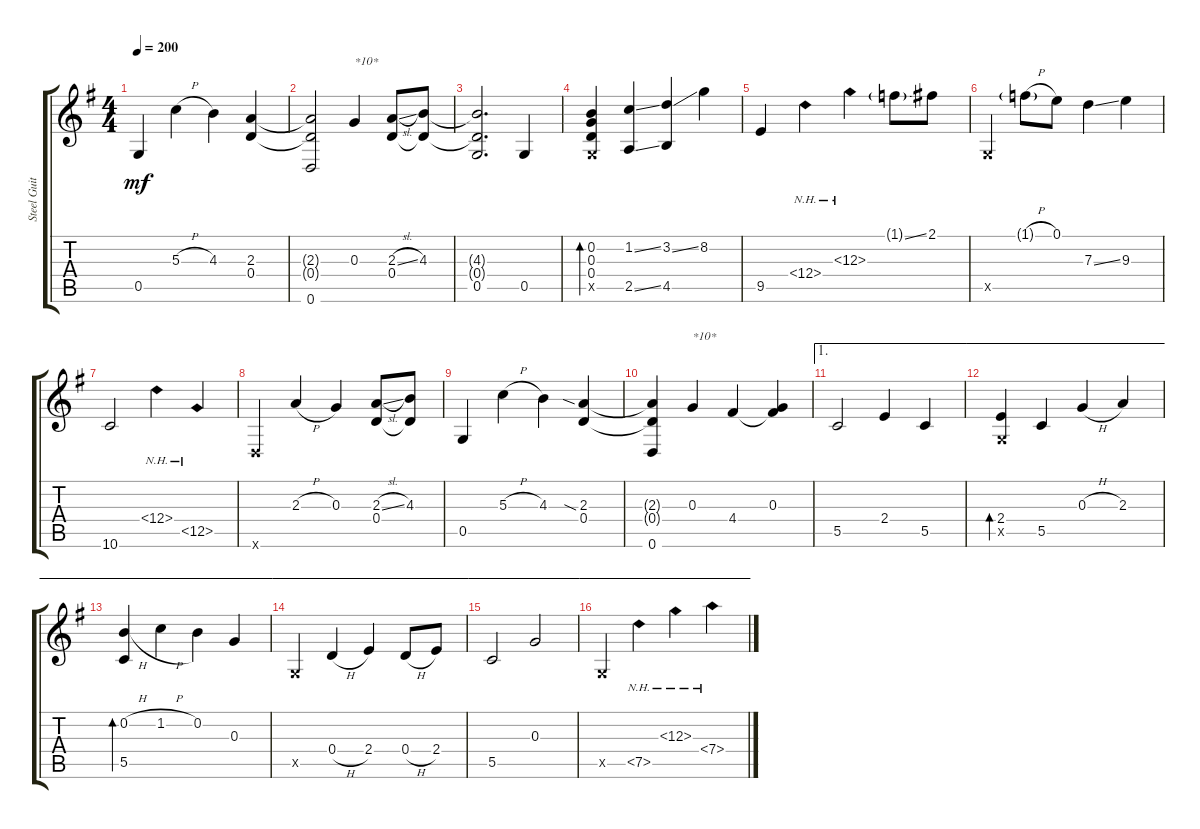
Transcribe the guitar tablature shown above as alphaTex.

\track ("Steel Guitar" "Steel Guit") {instrument acousticguitarsteel}
\staff {score tabs}
\tuning (E4 B3 G3 D3 G2 D2) {hide}
\ts (4 4)
\tempo 200
\clef g2
\ks g
0.5.4{dy mf} 5.3{h}.4 4.3.4 (2.3 0.4).4 |
(2.3{t} 0.4{t} 0.6).2 0.3.4{txt "*10*"} (2.3{sl} 0.4).8 (4.3 0.4{t}).8 |
(4.3{t} 0.4{t} 0.5).2{d} 0.5.4 |
(0.2 0.3 0.4 0.5{x}).4{bd 120} (1.2{ss} 2.5{ss}).4 (3.2{ss} 4.5).4 8.2.4 |
9.5.4 12.4{nh}.4 12.3{nh}.4 1.1{ss g}.8 2.1.8 |
0.5{x}.4 1.1{h g}.8 0.1.8 7.3{ss}.4 9.3.4 |
10.6.2 12.4{nh}.4 12.5{nh}.4 |
0.6{x}.4 2.3{h}.4 0.3.4 (2.3{sl} 0.4).8 (4.3 0.4{t}).8 |
0.5.4 5.3{h}.4 4.3.4 (2.3{sia} 0.4).4 |
(2.3{t} 0.4{t} 0.6).4 0.3.4{txt "*10*"} 4.4.4 (0.3 4.4{t}).4 |
\ae 1
5.5.2 2.4.4 5.5.4 |
\ae 1
(2.4 0.5{x}).4{bd 120} 5.5.4 0.3{h}.4 2.3.4 |
\ae 1
(0.2{h} 5.5).4{bd 120} 1.2{h}.4 0.2.4 0.3.4 |
\ae 1
0.5{x}.4 0.4{h}.4 2.4.4 0.4{h}.8 2.4.8 |
\ae 1
5.5.2 0.3.2 |
\ae 1
0.5{x}.4 7.5{nh}.4 12.3{nh}.4 7.4{nh}.4
